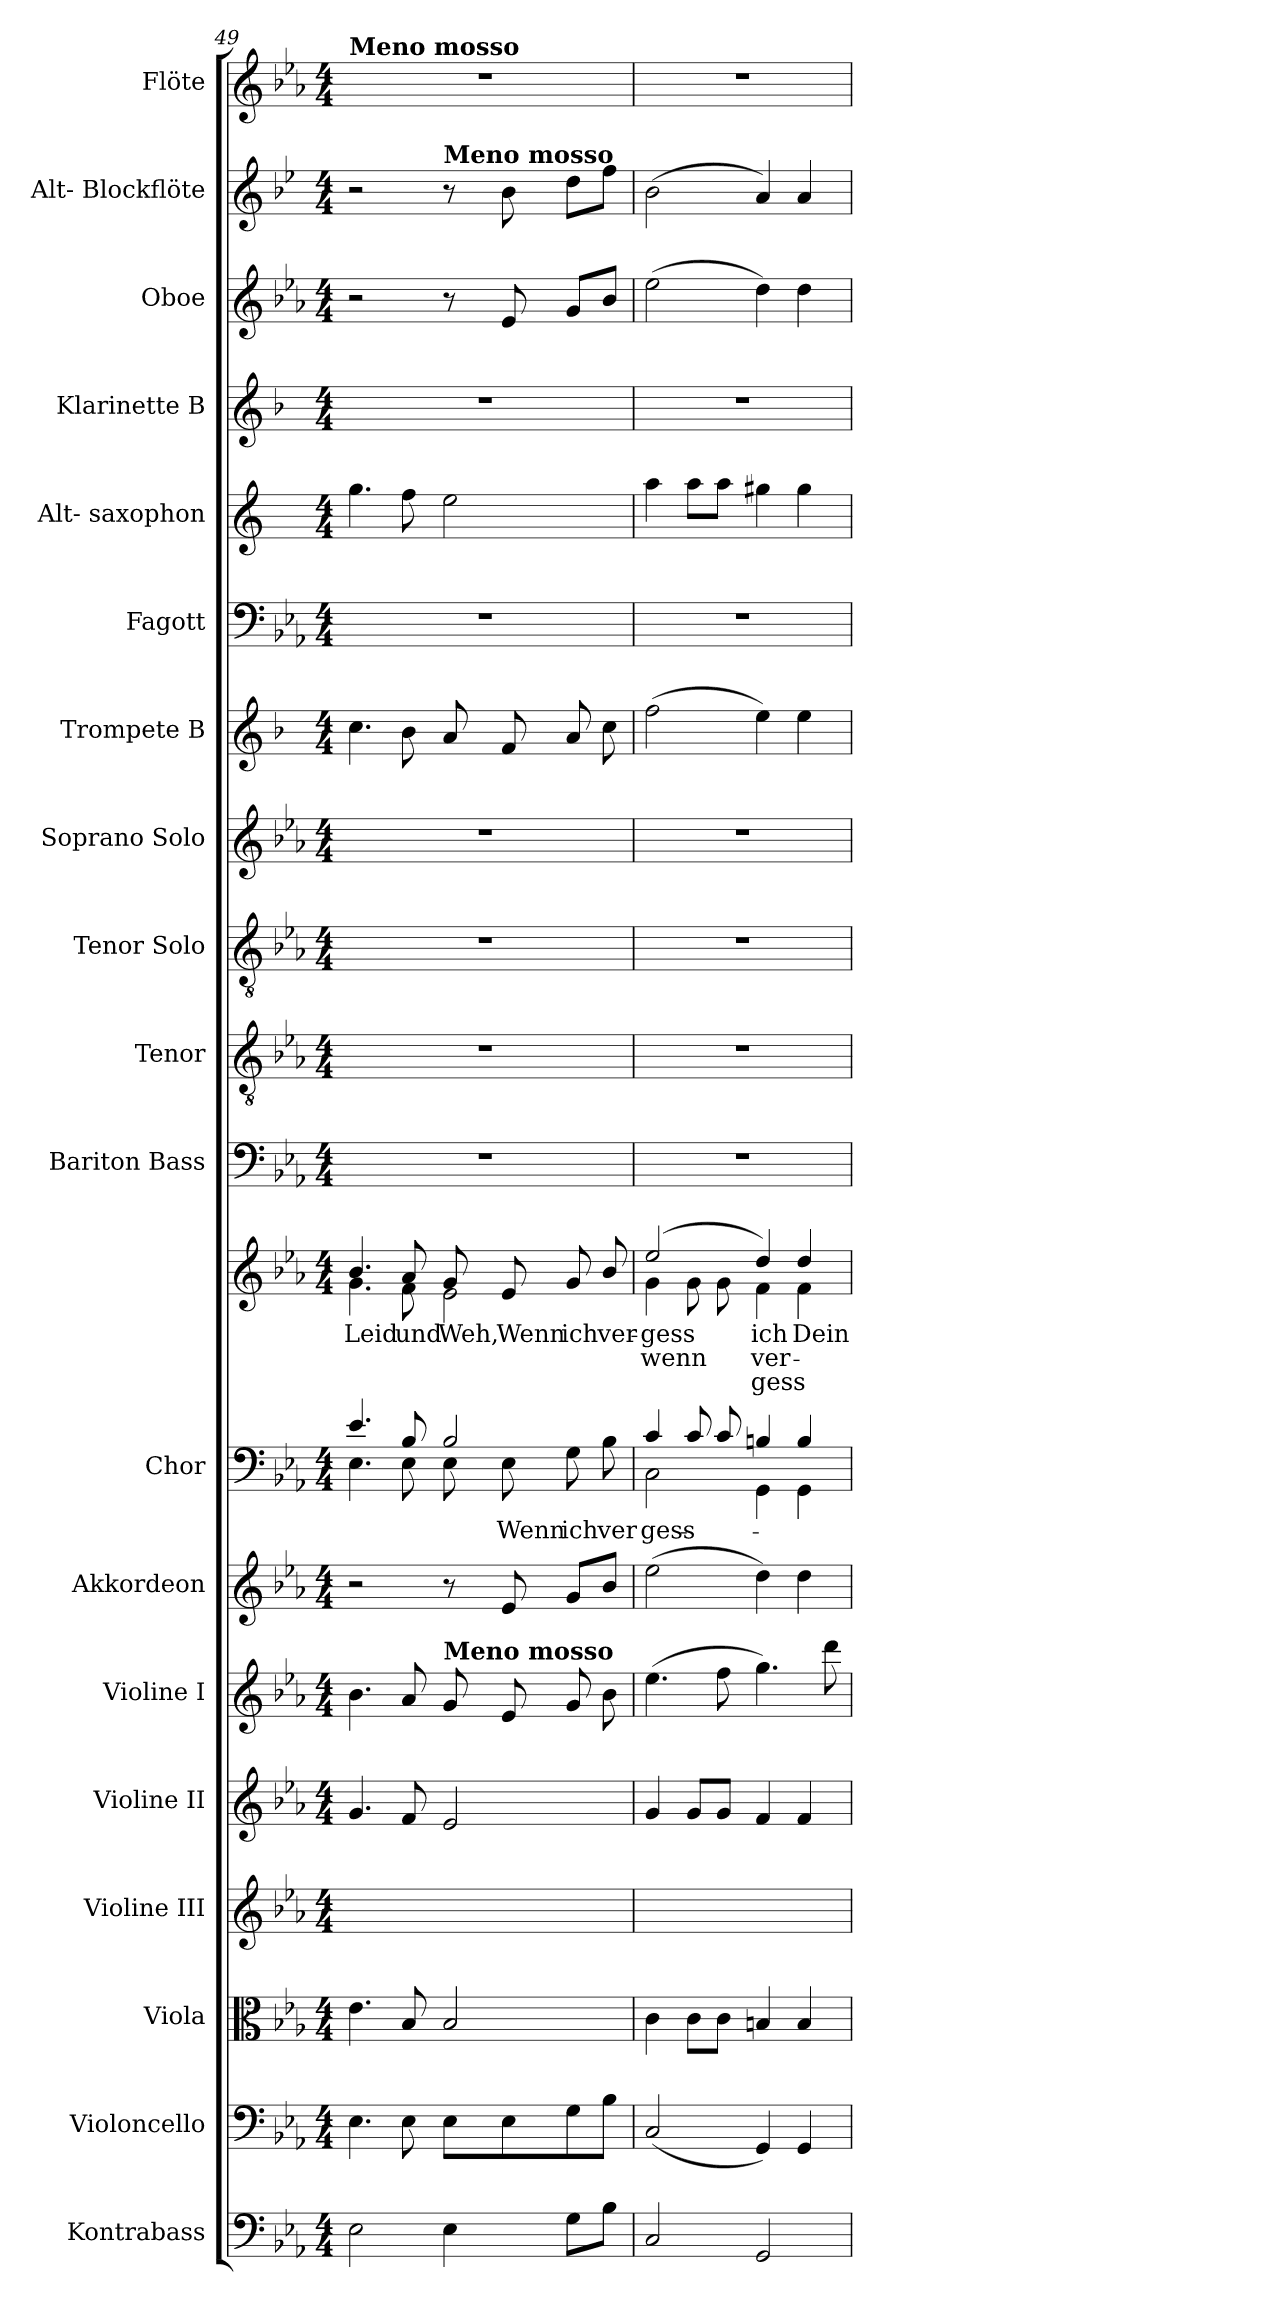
**kern	**kern	**kern	**kern	**kern	**kern	**kern	**kern	**text	**kern	**text	**text	**text	**kern	**kern	**kern	**kern	**kern	**kern	**kern	**kern	**kern	**kern	**kern
*part19	*part18	*part17	*part16	*part15	*part14	*part13	*part12	*part12	*part12	*part12	*part12	*part12	*part11	*part10	*part9	*part8	*part7	*part6	*part5	*part4	*part3	*part2	*part1
*staff20	*staff19	*staff18	*staff17	*staff16	*staff15	*staff14	*staff13	*staff13	*staff12	*staff12	*staff12	*staff12	*staff11	*staff10	*staff9	*staff8	*staff7	*staff6	*staff5	*staff4	*staff3	*staff2	*staff1
*I"Kontrabass	*I"Violoncello	*I"Viola	*I"Violine III	*I"Violine II	*I"Violine I	*I"Akkordeon	*I"Chor	*	*	*	*	*	*I"Bariton Bass	*I"Tenor	*I"Tenor Solo	*I"Soprano Solo	*I"Trompete B	*I"Fagott	*I"Alt- saxophon	*I"Klarinette B	*I"Oboe	*I"Alt- Blockflöte	*I"Flöte
*I'Kb.	*I'Vc.	*I'Vla.	*I'Vln. III	*I'Vln. II	*I'Vln. I	*I'Akk.	*I'Chor	*	*	*	*	*	*I'B	*I'T	*I'T. Solo	*I'S. Solo	*I'Tpt.	*I'Fgt.	*I'ASax.	*I'Kl.	*I'Ob.	*I'ABfl.	*I'Fl.
*clefF4	*clefF4	*clefC3	*clefG2	*clefG2	*clefG2	*clefG2	*clefF4	*	*clefG2	*	*	*	*clefF4	*clefGv2	*clefGv2	*clefG2	*clefG2	*clefF4	*clefG2	*clefG2	*clefG2	*clefG2	*clefG2
*ITrd7c12	*	*	*	*	*	*	*	*	*	*	*	*	*	*ITrd7c12	*ITrd7c12	*	*ITrd1c2	*	*ITrd5c9	*ITrd1c2	*	*ITrd-3c-5	*
*k[b-e-a-]	*k[b-e-a-]	*k[b-e-a-]	*k[b-e-a-]	*k[b-e-a-]	*k[b-e-a-]	*k[b-e-a-]	*k[b-e-a-]	*	*k[b-e-a-]	*	*	*	*k[b-e-a-]	*k[b-e-a-]	*k[b-e-a-]	*k[b-e-a-]	*k[b-e-a-]	*k[b-e-a-]	*k[b-e-a-]	*k[b-e-a-]	*k[b-e-a-]	*k[b-e-a-]	*k[b-e-a-]
*E-:	*E-:	*E-:	*E-:	*E-:	*E-:	*E-:	*E-:	*	*E-:	*	*	*	*E-:	*E-:	*E-:	*E-:	*E-:	*E-:	*E-:	*E-:	*E-:	*E-:	*E-:
*M4/4	*M4/4	*M4/4	*M4/4	*M4/4	*M4/4	*M4/4	*M4/4	*	*M4/4	*	*	*	*M4/4	*M4/4	*M4/4	*M4/4	*M4/4	*M4/4	*M4/4	*M4/4	*M4/4	*M4/4	*M4/4
=49	=49	=49	=49	=49	=49	=49	=49	=49	=49	=49	=49	=49	=49	=49	=49	=49	=49	=49	=49	=49	=49	=49	=49
*	*	*	*	*	*	*	*^	*	*	*	*	*	*	*	*	*	*	*	*	*	*	*	*
!	!	!	!	!	!	!	!	!	!	!	!	!	!	!	!	!	!	!	!	!	!	!	!	!LO:TX:a:B:t=Meno mosso
!	!	!	!	!	!	!	!	!	!	!	!LO:LY:b:color=#000000	!	!	!	!	!	!	!	!	!	!	!	!	!
*	*	*	*	*	*	*	*	*	*	*^	*	*	*	*	*	*	*	*	*	*	*	*	*	*
2EE-i\	4.E-i\	4.e-i\	4.e-i/yy	4.gi/	4.b-i\	2r	4.e-i/	4.E-i\	.	4.b-i/	4.gi\	Leid	.	.	1r	1r	1r	1r	4.b-i\	1r	4.b-i\	1r	2r	2r	1r
!	!	!	!	!	!	!	!	!	!	!	!	!LO:LY:b:color=#000000	!	!	!	!	!	!	!	!	!	!	!	!	!
.	8E-i\	8B-i/	8B-i/yy	8fi/	8a-i/	.	8B-i/	8E-i\	.	8a-i/	8fi\	und	.	.	.	.	.	.	8a-i\	.	8a-i\	.	.	.	.
!	!	!	!	!	!	!	!	!	!	!	!	!	!	!	!	!	!	!	!	!	!	!	!	!LO:TX:a:B:t=Meno mosso	!
!	!	!	!	!	!LO:TX:a:B:t=Meno mosso	!	!	!	!	!	!	!	!	!	!	!	!	!	!	!	!	!	!	!	!
!	!	!	!	!	!	!	!	!	!	!	!	!LO:LY:b:color=#000000	!	!	!	!	!	!	!	!	!	!	!	!	!
4EE-i\	8E-i\L	2B-i/	2B-i/yy	2e-i/	8gi/	8r	2B-i/	8E-i\	.	8gi/	2e-i\	Weh,	.	.	.	.	.	.	8gi/	.	2gi\	.	8r	8r	.
!	!	!	!	!	!	!	!	!	!LO:LY:b:color=#000000	!	!	!	!	!	!	!	!	!	!	!	!	!	!	!	!
!	!	!	!	!	!	!	!	!	!	!	!	!LO:LY:a:color=#000000	!	!	!	!	!	!	!	!	!	!	!	!	!
.	8E-i\	.	.	.	8e-i/	8e-i/	.	8E-i\	Wenn	8e-i/	.	Wenn	.	.	.	.	.	.	8e-i/	.	.	.	8e-i/	8ee-i\	.
!	!	!	!	!	!	!	!	!	!LO:LY:b:color=#000000	!	!	!	!	!	!	!	!	!	!	!	!	!	!	!	!
!	!	!	!	!	!	!	!	!	!	!	!	!LO:LY:a:color=#000000	!	!	!	!	!	!	!	!	!	!	!	!	!
8GGi\L	8Gi\	.	.	.	8gi/	8gi/L	.	8Gi\	ich	8gi/	.	ich	.	.	.	.	.	.	8gi/	.	.	.	8gi/L	8ggi\L	.
!	!	!	!	!	!	!	!	!	!LO:LY:b:color=#000000	!	!	!	!	!	!	!	!	!	!	!	!	!	!	!	!
!	!	!	!	!	!	!	!	!	!	!	!	!LO:LY:a:color=#000000	!	!	!	!	!	!	!	!	!	!	!	!	!
8BB-i\J	8B-i\J	.	.	.	8b-i\	8b-i/J	.	8B-i\	ver-	8b-i/	.	ver-	.	.	.	.	.	.	8b-i\	.	.	.	8b-i/J	8bb-i\J	.
!!LO:PB:g=z
=50	=50	=50	=50	=50	=50	=50	=50	=50	=50	=50	=50	=50	=50	=50	=50	=50	=50	=50	=50	=50	=50	=50	=50	=50	=50
!	!	!	!	!	!	!	!	!	!LO:LY:b:color=#000000	!	!	!	!	!	!	!	!	!	!	!	!	!	!	!	!
!	!	!	!	!	!	!	!	!	!	!	!	!LO:LY:a:color=#000000	!LO:LY:b:color=#000000	!	!	!	!	!	!	!	!	!	!	!	!
2CCi/	(2Ci/	4ci\	4ci/yy	4gi/	(4.ee-i\	(2ee-i\	4ci/	2Ci\	-gess	(2ee-i/	4gi\	-gess	wenn	.	1r	1r	1r	1r	(2ee-i\	1r	4cci\	1r	(2ee-i\	(2ee-i\	1r
.	.	8ci\L	8ci/Lyy	8gi/L	.	.	8ci/	.	.	.	8gi\	.	.	.	.	.	.	.	.	.	8cci\L	.	.	.	.
.	.	8ci\J	8ci/Jyy	8gi/J	8ffi\	.	8ci/	.	.	.	8gi\	.	.	.	.	.	.	.	.	.	8cci\J	.	.	.	.
!	!	!	!	!	!	!	!	!	!	!	!	!LO:LY:b:color=#000000	!LO:LY:b:color=#000000	!LO:LY:b:color=#000000	!	!	!	!	!	!	!	!	!	!	!
2GGGi/	4GGi/)	4Bni/	4Bni/yy	4fi/	4.ggi\)	4ddi\)	4Bni/	4GGi\	.	4ddi/)	4fi\	ich	ver-	-gess	.	.	.	.	4ddi\)	.	4bni\	.	4ddi\)	4ddi/)	.
!	!	!	!	!	!	!	!	!	!	!	!	!LO:LY:b:color=#000000	!	!	!	!	!	!	!	!	!	!	!	!	!
.	4GGi/	4Bi/	4Bi/yy	4fi/	.	4ddi\	4Bi/	4GGi\	.	4ddi/	4fi\	Dein	.	.	.	.	.	.	4ddi\	.	4bi\	.	4ddi\	4ddi/	.
.	.	.	.	.	8dddi\	.	.	.	.	.	.	.	.	.	.	.	.	.	.	.	.	.	.	.	.
*	*	*	*	*	*	*	*v	*v	*	*	*	*	*	*	*	*	*	*	*	*	*	*	*	*	*
*	*	*	*	*	*	*	*	*	*v	*v	*	*	*	*	*	*	*	*	*	*	*	*	*	*
=	=	=	=	=	=	=	=	=	=	=	=	=	=	=	=	=	=	=	=	=	=	=	=
*-	*-	*-	*-	*-	*-	*-	*-	*-	*-	*-	*-	*-	*-	*-	*-	*-	*-	*-	*-	*-	*-	*-	*-
